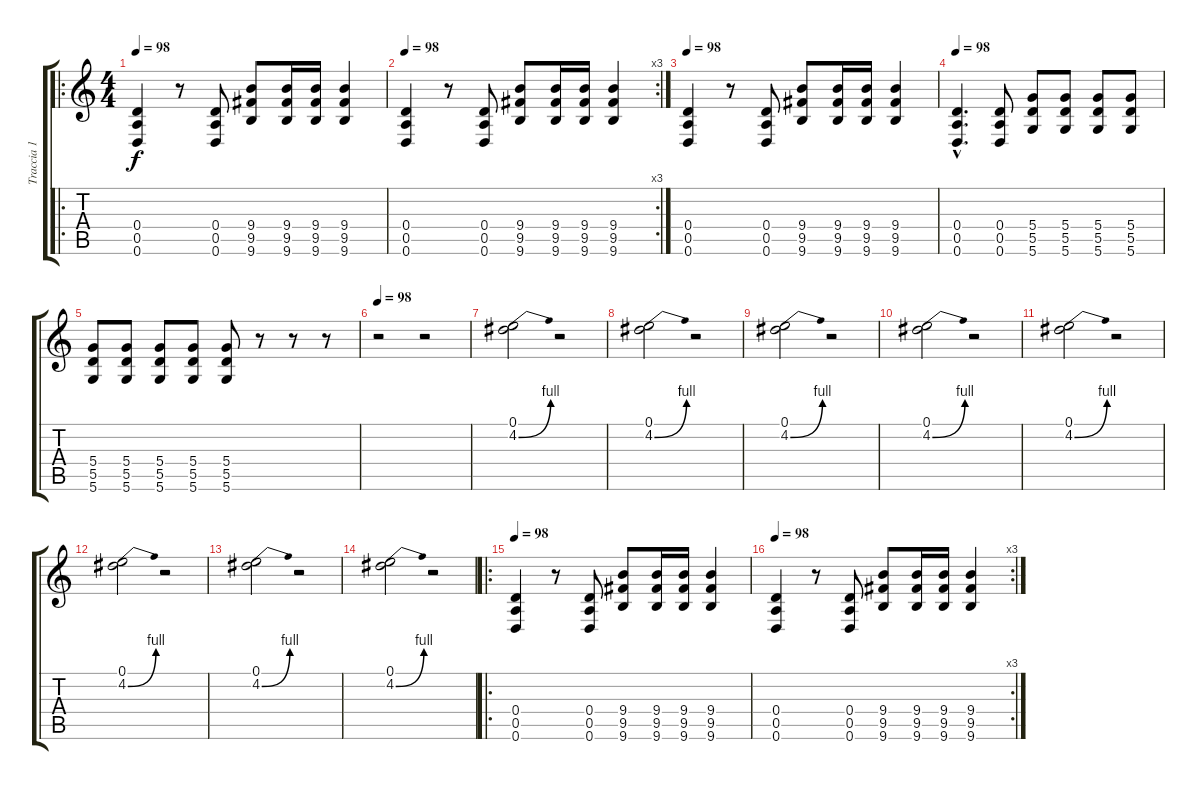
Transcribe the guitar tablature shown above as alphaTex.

\track ("Traccia 1" "Traccia 1") {instrument distortionguitar}
\staff {score tabs}
\tuning (E4 B3 G3 D3 A2 D2) {hide}
\ro
\ts (4 4)
\tempo 98
\clef g2
\ks c
(0.4 0.5 0.6).4{dy f} r.8 (0.4 0.5 0.6).8 (9.4 9.5 9.6).8 (9.4 9.5 9.6).16 (9.4 9.5 9.6).16 (9.4 9.5 9.6).4 |
\rc 3
\tempo 98
(0.4 0.5 0.6).4 r.8 (0.4 0.5 0.6).8 (9.4 9.5 9.6).8 (9.4 9.5 9.6).16 (9.4 9.5 9.6).16 (9.4 9.5 9.6).4 |
\tempo 98
(0.4 0.5 0.6).4 r.8 (0.4 0.5 0.6).8 (9.4 9.5 9.6).8 (9.4 9.5 9.6).16 (9.4 9.5 9.6).16 (9.4 9.5 9.6).4 |
\tempo 98
(0.4{hac} 0.5{hac} 0.6{hac}).4{d} (0.4 0.5 0.6).8 (5.4 5.5 5.6).8 (5.4 5.5 5.6).8 (5.4 5.5 5.6).8 (5.4 5.5 5.6).8 |
(5.4 5.5 5.6).8 (5.4 5.5 5.6).8 (5.4 5.5 5.6).8 (5.4 5.5 5.6).8 (5.4 5.5 5.6).8 r.8 r.8 r.8 |
\tempo 98
r.2 r.2 |
(0.1 4.2{be (bend 0 0 60 4)}).2 r.2 |
(0.1 4.2{be (bend 0 0 60 4)}).2 r.2 |
(0.1 4.2{be (bend 0 0 60 4)}).2 r.2 |
(0.1 4.2{be (bend 0 0 60 4)}).2 r.2 |
(0.1 4.2{be (bend 0 0 60 4)}).2 r.2 |
(0.1 4.2{be (bend 0 0 60 4)}).2 r.2 |
(0.1 4.2{be (bend 0 0 60 4)}).2 r.2 |
(0.1 4.2{be (bend 0 0 60 4)}).2 r.2 |
\ro
\tempo 98
(0.4 0.5 0.6).4 r.8 (0.4 0.5 0.6).8 (9.4 9.5 9.6).8 (9.4 9.5 9.6).16 (9.4 9.5 9.6).16 (9.4 9.5 9.6).4 |
\rc 3
\tempo 98
(0.4 0.5 0.6).4 r.8 (0.4 0.5 0.6).8 (9.4 9.5 9.6).8 (9.4 9.5 9.6).16 (9.4 9.5 9.6).16 (9.4 9.5 9.6).4
